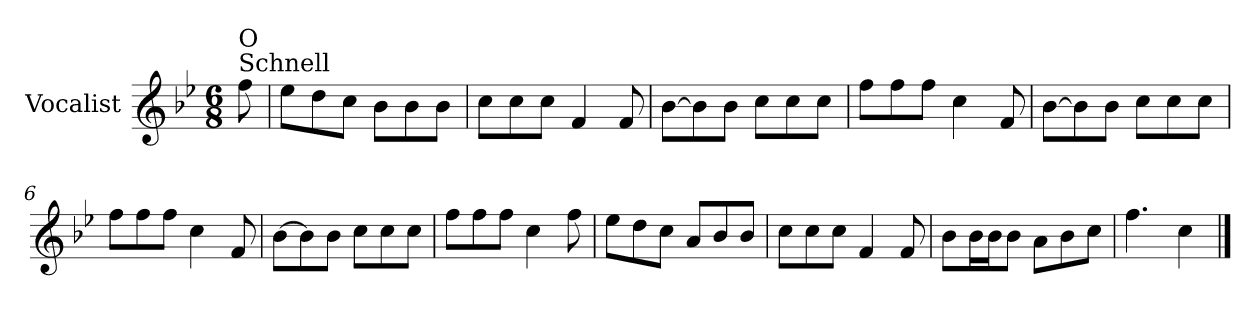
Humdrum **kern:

**kern
*part1
*staff1
*I"Vocalist
*k[b-e-]
*B-:
*M6/8
=
!LO:TX:a:t=Schnell
!LO:TX:a:t=O
8ff
=1
8ee-L
8dd
8ccJ
8b-L
8b-
8b-J
=2
8ccL
8cc
8ccJ
4f
8f
=3
[8b-L
8b-]
8b-J
8ccL
8cc
8ccJ
=4
8ffL
8ff
8ffJ
4cc
8f
=5
[8b-L
8b-]
8b-J
8ccL
8cc
8ccJ
=6
8ffL
8ff
8ffJ
4cc
8f
=7
[8b-L
8b-]
8b-J
8ccL
8cc
8ccJ
=8
8ffL
8ff
8ffJ
4cc
8ff
=9
8ee-L
8dd
8ccJ
8aL
8b-
8b-J
=10
8ccL
8cc
8ccJ
4f
8f
=11
8b-L
16b-L
16b-J
8b-J
8aL
8b-
8ccJ
=12
4.ff
4cc
==
*-
